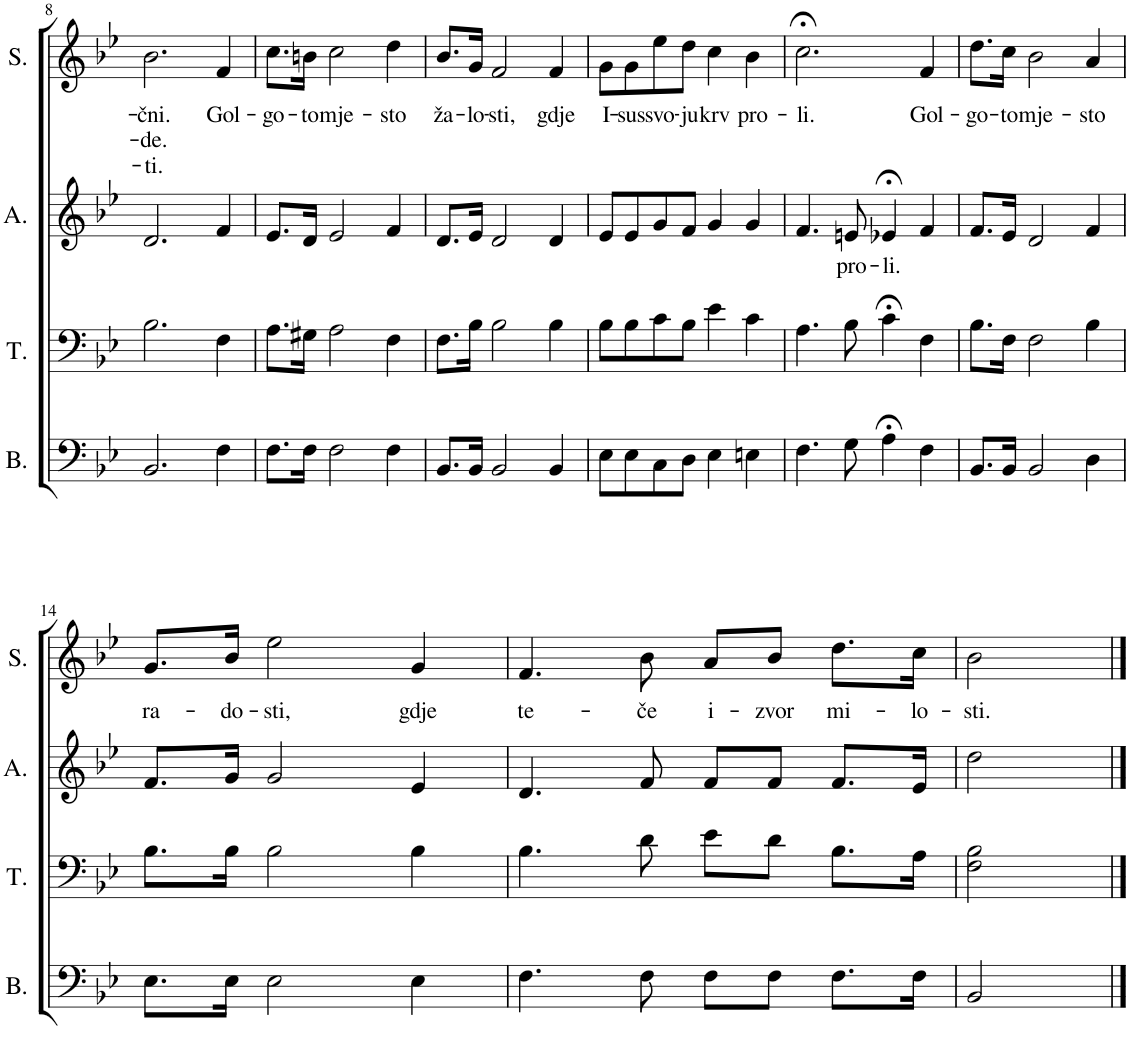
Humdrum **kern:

**kern	**kern	**kern	**text	**kern	**text	**text	**text
*part4	*part3	*part2	*part2	*part1	*part1	*part1	*part1
*staff4	*staff3	*staff2	*staff2	*staff1	*staff1	*staff1	*staff1
*I"Bass	*I"Tenor	*I"Alto	*	*I"Soprano	*	*	*
*I'B.	*I'T.	*I'A.	*	*I'S.	*	*	*
!!LO:PB:g=z
*clefF4	*clefF4	*clefG2	*	*clefG2	*	*	*
*k[b-e-]	*k[b-e-]	*k[b-e-]	*	*k[b-e-]	*	*	*
*M4/4	*M4/4	*M4/4	*	*M4/4	*	*	*
*met(c)	*met(c)	*met(c)	*	*met(c)	*	*	*
=8	=8	=8	=8	=8	=8	=8	=8
!	!	!	!	!	!LO:LY:b	!LO:LY:b	!LO:LY:b
2.BB-/	2.B-\	2.d/	.	2.b-\	-čni.	-de.	-ti.
!	!	!	!	!	!LO:LY:b	!	!
4F\	4F\	4f/	.	4f/	Gol-	.	.
=9	=9	=9	=9	=9	=9	=9	=9
!	!	!	!	!	!LO:LY:b	!	!
8.F\L	8.A\L	8.e-/L	.	8.cc\L	-go-	.	.
!	!	!	!	!	!LO:LY:b	!	!
16F\Jk	16G#X\Jk	16d/Jk	.	16bn\Jk	-to	.	.
!	!	!	!	!	!LO:LY:b	!	!
2F\	2A\	2e-/	.	2cc\	mje-	.	.
!	!	!	!	!	!LO:LY:b	!	!
4F\	4F\	4f/	.	4dd\	-sto	.	.
=10	=10	=10	=10	=10	=10	=10	=10
!	!	!	!	!	!LO:LY:b	!	!
8.BB-/L	8.F\L	8.d/L	.	8.b-/L	ža-	.	.
!	!	!	!	!	!LO:LY:b	!	!
16BB-/Jk	16B-\Jk	16e-/Jk	.	16g/Jk	-lo-	.	.
!	!	!	!	!	!LO:LY:b	!	!
2BB-/	2B-\	2d/	.	2f/	-sti,	.	.
!	!	!	!	!	!LO:LY:b	!	!
4BB-/	4B-\	4d/	.	4f/	gdje	.	.
=11	=11	=11	=11	=11	=11	=11	=11
!	!	!	!	!	!LO:LY:b	!	!
8E-\L	8B-\L	8e-/L	.	8g\L	I-	.	.
!	!	!	!	!	!LO:LY:b	!	!
8E-\	8B-\	8e-/	.	8g\	-sus	.	.
!	!	!	!	!	!LO:LY:b	!	!
8C\	8c\	8g/	.	8ee-\	svo-	.	.
!	!	!	!	!	!LO:LY:b	!	!
8D\J	8B-\J	8f/J	.	8dd\J	-ju	.	.
!	!	!	!	!	!LO:LY:b	!	!
4E-\	4e-\	4g/	.	4cc\	krv	.	.
!	!	!	!	!	!LO:LY:b	!	!
4En\	4c\	4g/	.	4b-\	pro-	.	.
=12	=12	=12	=12	=12	=12	=12	=12
!	!	!	!	!	!LO:LY:b	!	!
4.F\	4.A\	4.f/	.	2.cc;<\	-li.	.	.
!	!	!	!LO:LY:b	!	!	!	!
8G\	8B-\	8en/	pro-	.	.	.	.
!	!	!	!LO:LY:b	!	!	!	!
4A;<\	4c;<\	4e-X;</	-li.	.	.	.	.
!	!	!	!	!	!LO:LY:b	!	!
4F\	4F\	4f/	.	4f/	Gol-	.	.
=13	=13	=13	=13	=13	=13	=13	=13
!	!	!	!	!	!LO:LY:b	!	!
8.BB-/L	8.B-\L	8.f/L	.	8.dd\L	-go-	.	.
!	!	!	!	!	!LO:LY:b	!	!
16BB-/Jk	16F\Jk	16e-/Jk	.	16cc\Jk	-to	.	.
!	!	!	!	!	!LO:LY:b	!	!
2BB-/	2F\	2d/	.	2b-\	mje-	.	.
!	!	!	!	!	!LO:LY:b	!	!
4D\	4B-\	4f/	.	4a/	-sto	.	.
!!LO:LB:g=z
=14	=14	=14	=14	=14	=14	=14	=14
!	!	!	!	!	!LO:LY:b	!	!
8.E-\L	8.B-\L	8.f/L	.	8.g/L	ra-	.	.
!	!	!	!	!	!LO:LY:b	!	!
16E-\Jk	16B-\Jk	16g/Jk	.	16b-/Jk	-do-	.	.
!	!	!	!	!	!LO:LY:b	!	!
2E-\	2B-\	2g/	.	2ee-\	-sti,	.	.
!	!	!	!	!	!LO:LY:b	!	!
4E-\	4B-\	4e-/	.	4g/	gdje	.	.
=15	=15	=15	=15	=15	=15	=15	=15
!	!	!	!	!	!LO:LY:b	!	!
4.F\	4.B-\	4.d/	.	4.f/	te-	.	.
!	!	!	!	!	!LO:LY:b	!	!
8F\	8d\	8f/	.	8b-\	-če	.	.
!	!	!	!	!	!LO:LY:b	!	!
8F\L	8e-\L	8f/L	.	8a/L	i-	.	.
!	!	!	!	!	!LO:LY:b	!	!
8F\J	8d\J	8f/J	.	8b-/J	-zvor	.	.
!	!	!	!	!	!LO:LY:b	!	!
8.F\L	8.B-\L	8.f/L	.	8.dd\L	mi-	.	.
!	!	!	!	!	!LO:LY:b	!	!
16F\Jk	16A\Jk	16e-/Jk	.	16cc\Jk	-lo-	.	.
=16	=16	=16	=16	=16	=16	=16	=16
!	!	!	!	!	!LO:LY:b	!	!
2BB-/	2F\ 2B-\	2dd\	.	2b-\	-sti.	.	.
==	==	==	==	==	==	==	==
*-	*-	*-	*-	*-	*-	*-	*-
